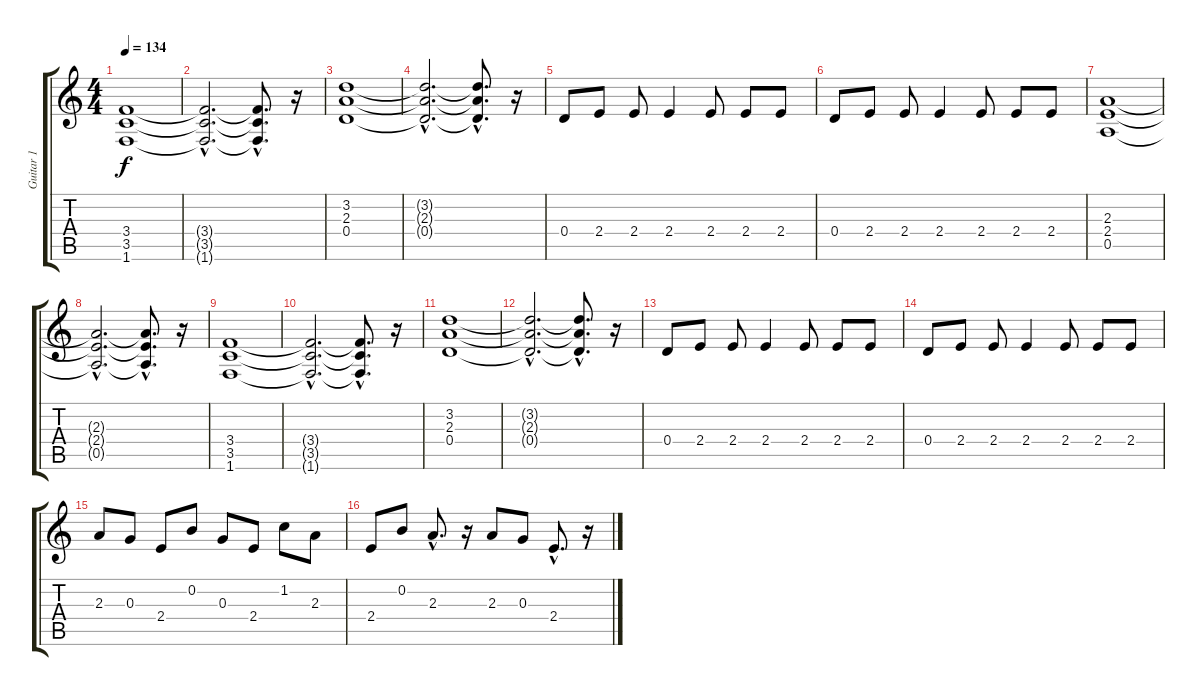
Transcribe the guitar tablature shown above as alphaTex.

\track ("Guitar 1" "Guitar 1") {instrument distortionguitar}
\staff {score tabs}
\tuning (E4 B3 G3 D3 A2 E2) {hide}
\ts (4 4)
\tempo 134
\clef g2
\ks c
(3.4 3.5 1.6).1{dy f} |
(3.4{hac t} 3.5{hac t} 1.6{hac t}).2{d} (3.4{hac t} 3.5{hac t} 1.6{hac t}).8{d} r.16 |
(3.2 2.3 0.4).1 |
(3.2{hac t} 2.3{hac t} 0.4{hac t}).2{d} (3.2{hac t} 2.3{hac t} 0.4{hac t}).8{d} r.16 |
0.4.8 2.4.8 2.4.8 2.4.4 2.4.8 2.4.8 2.4.8 |
0.4.8 2.4.8 2.4.8 2.4.4 2.4.8 2.4.8 2.4.8 |
(2.3 2.4 0.5).1 |
(2.3{hac t} 2.4{hac t} 0.5{hac t}).2{d} (2.3{hac t} 2.4{hac t} 0.5{hac t}).8{d} r.16 |
(3.4 3.5 1.6).1 |
(3.4{hac t} 3.5{hac t} 1.6{hac t}).2{d} (3.4{hac t} 3.5{hac t} 1.6{hac t}).8{d} r.16 |
(3.2 2.3 0.4).1 |
(3.2{hac t} 2.3{hac t} 0.4{hac t}).2{d} (3.2{hac t} 2.3{hac t} 0.4{hac t}).8{d} r.16 |
0.4.8 2.4.8 2.4.8 2.4.4 2.4.8 2.4.8 2.4.8 |
0.4.8 2.4.8 2.4.8 2.4.4 2.4.8 2.4.8 2.4.8 |
2.3.8 0.3.8 2.4.8 0.2.8 0.3.8 2.4.8 1.2.8 2.3.8 |
2.4.8 0.2.8 2.3{hac}.8{d} r.16 2.3.8 0.3.8 2.4{hac}.8{d} r.16
